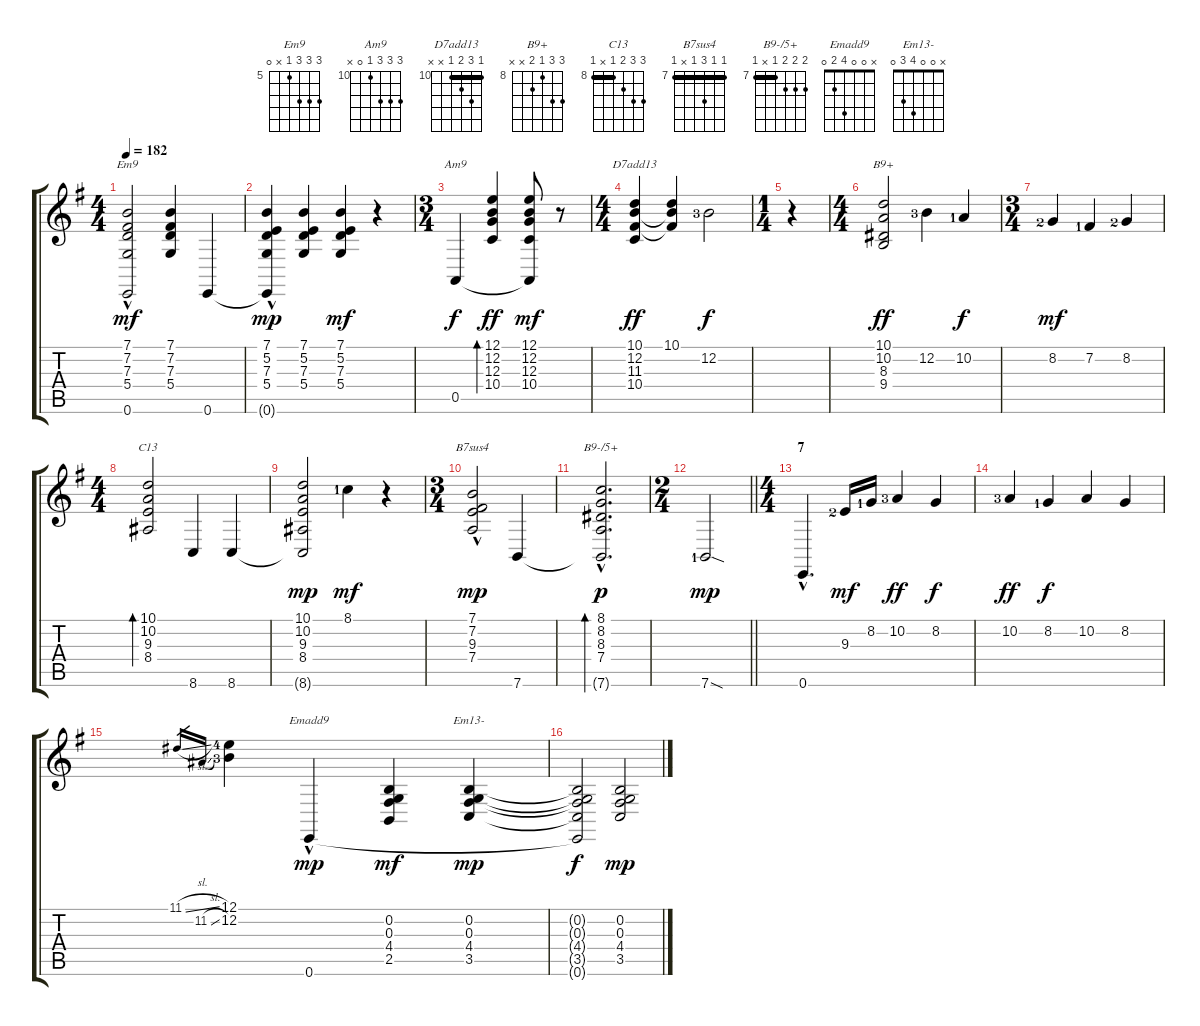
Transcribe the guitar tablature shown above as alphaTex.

\track "" {instrument orchestralharp}
\staff {score tabs}
\tuning (E4 B3 G3 D3 A2 E2) {hide}
\chord ("Em9" 7 7 7 5 x 0) {firstfret 5}
\chord ("Am9" 12 12 12 10 0 x) {firstfret 10}
\chord ("D7add13" 10 12 11 10 x x) {firstfret 10 barre 10}
\chord ("B9+" 10 10 8 9 x x) {firstfret 8}
\chord ("C13" 10 10 9 8 x 8) {firstfret 8 barre 8}
\chord ("B7sus4" 7 7 9 7 x 7) {firstfret 7 barre 7}
\chord ("B9-/5+" 8 8 8 7 x 7) {firstfret 7 barre 7}
\chord ("Emadd9" x 0 0 4 2 0)
\chord ("Em13-" x 0 0 4 3 0)
\ts (4 4)
\tempo 182
\clef g2
\ks eminor
(7.1 7.2 7.3 5.4 0.6{hac t}).2{ch "Em9" dy mf} (7.1 7.2 7.3 5.4).4 0.6.4 |
(7.1 5.2 7.3 5.4 0.6{hac t}).4{dy mp} (7.1 5.2 7.3 5.4).4 (7.1 5.2 7.3 5.4).4{dy mf} r.4 |
\ts (3 4)
0.5.4{ch "Am9" dy f} (12.1 12.2 12.3 10.4).4{bd 120 dy ff} (12.1 12.2 12.3 10.4 0.5{t}).8{dy mf} r.8 |
\ts (4 4)
(10.1 12.2 11.3 10.4).4{ch "D7add13" dy ff} (10.1 12.2{t} 11.3{t}).4 12.2{lf 4}.2{dy f} |
\ts (1 4)
r.4 |
\ts (4 4)
(10.1 10.2 8.3 9.4).2{ch "B9+" dy ff} 12.2{lf 4}.4 10.2{lf 2}.4{dy f} |
\ts (3 4)
8.2{lf 3}.4{dy mf} 7.2{lf 2}.4 8.2{lf 3}.4 |
\ts (4 4)
(10.1 10.2 9.3 8.4).2{bd 240 ch "C13"} 8.6.4 8.6.4 |
(10.1 10.2 9.3 8.4 8.6{t}).2{dy mp} 8.1{lf 2}.4{dy mf} r.4 |
\ts (3 4)
(7.1{hac} 7.2{hac} 9.3{hac} 7.4{hac}).2{ch "B7sus4" dy mp} 7.6.4 |
(8.1{hac} 8.2{hac} 8.3{hac} 7.4{hac} 7.6{hac t}).2{d bd 240 ch "B9-/5+" dy p} |
\ts (2 4)
\barLineRight lightlight
7.6{sod lf 2}.2{dy mp} |
\ts (4 4)
\section ("" "7")
0.6{hac}.4{d} 9.3{lf 3}.16{dy mf} 8.2{lf 2}.16 10.2{lf 4}.4{dy ff} 8.2.4{dy f} |
10.2{lf 4}.4{dy ff} 8.2{lf 2}.4{dy f} 10.2.4 8.2.4 |
11.1{sl}.16{gr} 11.2{sl}.16{gr} (12.1{lf 5} 12.2{lf 4}).4 0.6{hac}.4{ch "Emadd9" dy mp} (0.2 0.3 4.4 2.5).4{dy mf} (0.2 0.3 4.4 3.5).4{ch "Em13-" dy mp} |
(0.2{t} 0.3{t} 4.4{t} 3.5{t} 0.6{t}).2{dy f} (0.2 0.3 4.4 3.5).2{dy mp}
